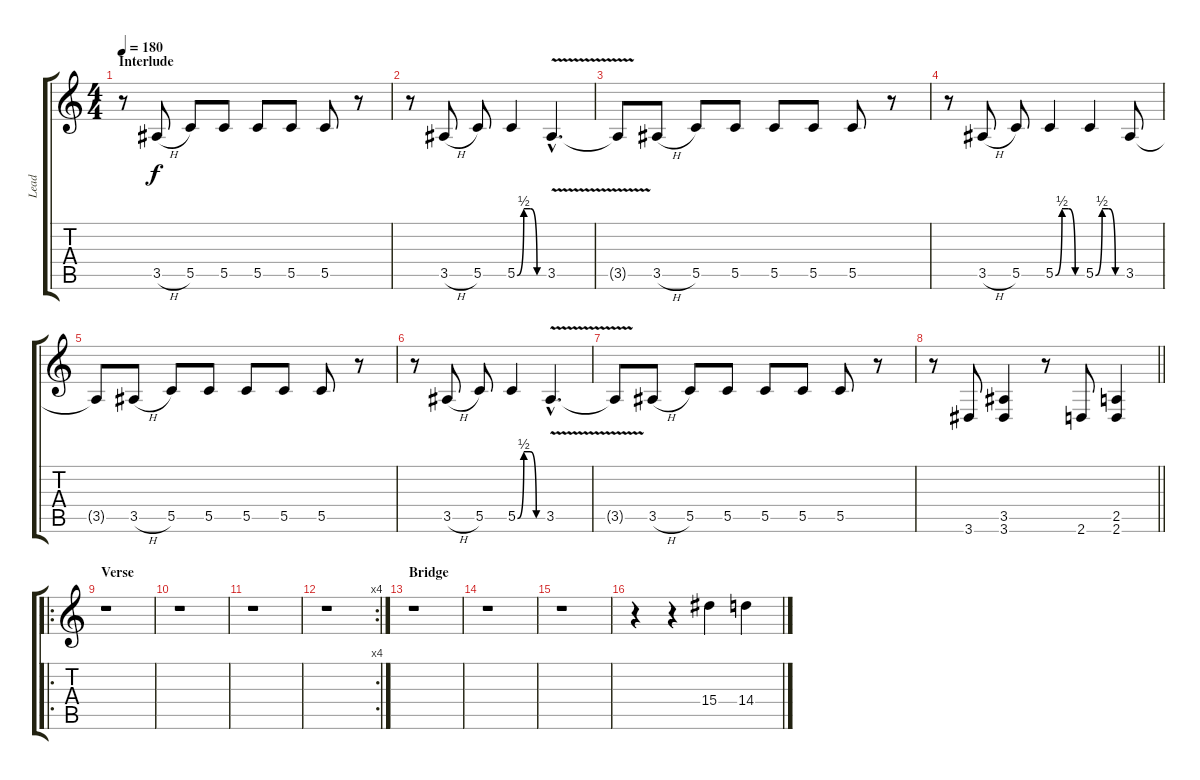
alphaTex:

\track ("Lead" "Lead") {instrument overdrivenguitar}
\staff {score tabs}
\tuning (D4 A3 F3 C3 G2 C2) {hide}
\ts (4 4)
\section ("" "Interlude")
\tempo 180
\clef g2
\ks c
r.8{dy f} 3.5{h}.8 5.5.8 5.5.8 5.5.8 5.5.8 5.5.8 r.8 |
r.8 3.5{h}.8 5.5.8 5.5{be (custom 0 0 15 2 30 2 45 0 60 0)}.4 3.5{v hac}.4{d} |
3.5{t}.8 3.5{h}.8 5.5.8 5.5.8 5.5.8 5.5.8 5.5.8 r.8 |
r.8 3.5{h}.8 5.5.8 5.5{be (custom 0 0 15 2 30 2 45 0 60 0)}.4 5.5{be (custom 0 0 15 2 30 2 45 0 60 0)}.4 3.5.8 |
3.5{t}.8 3.5{h}.8 5.5.8 5.5.8 5.5.8 5.5.8 5.5.8 r.8 |
r.8 3.5{h}.8 5.5.8 5.5{be (custom 0 0 15 2 30 2 45 0 60 0)}.4 3.5{v hac}.4{d} |
3.5{t}.8 3.5{h}.8 5.5.8 5.5.8 5.5.8 5.5.8 5.5.8 r.8 |
\barLineRight lightlight
r.8 3.6.8 (3.5 3.6).4 r.8 2.6.8 (2.5 2.6).4 |
\ro
\section ("" "Verse")
r.1 |
r.1 |
r.1 |
\rc 4
r.1 |
\section ("" "Bridge")
r.1 |
r.1 |
r.1 |
r.4 r.4 15.4.4 14.4.4
